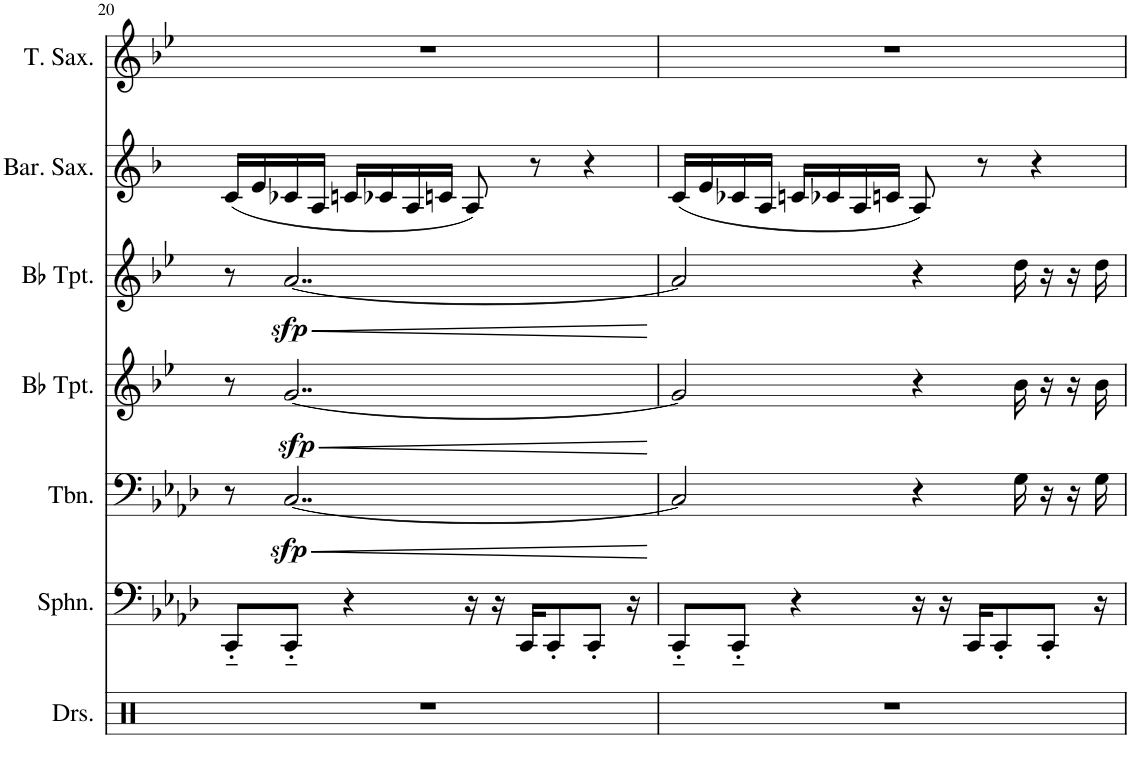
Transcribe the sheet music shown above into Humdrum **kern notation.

**kern	**kern	**kern	**dynam	**kern	**dynam	**kern	**dynam	**kern	**kern
*part7	*part6	*part5	*part5	*part4	*part4	*part3	*part3	*part2	*part1
*staff7	*staff6	*staff5	*staff5	*staff4	*staff4	*staff3	*staff3	*staff2	*staff1
*I"Drumset	*I"Sousaphone	*I"Trombone	*	*I"Bb Trumpet	*	*I"Bb Trumpet	*	*I"Baritone Saxophone	*I"Tenor Saxophone
*I'Drs.	*I'Sphn.	*I'Tbn.	*	*I'Bb Tpt.	*	*I'Bb Tpt.	*	*I'Bar. Sax.	*I'T. Sax.
!!LO:PB:g=z
*clefX	*clefF4	*clefF4	*	*clefG2	*	*clefG2	*	*clefG2	*clefG2
*	*	*	*	*Trd1c2	*	*Trd1c2	*	*Trd12c21	*Trd8c14
*k[]	*k[b-e-a-d-]	*k[b-e-a-d-]	*	*k[b-e-]	*	*k[b-e-]	*	*k[b-]	*k[b-e-]
*M4/4	*M4/4	*M4/4	*	*M4/4	*	*M4/4	*	*M4/4	*M4/4
=20	=20	=20	=20	=20	=20	=20	=20	=20	=20
1r	8CC'~/L	8r	.	8r	.	8r	.	(16c/LL	1r
.	.	.	.	.	.	.	.	16e/	.
!	!	!	!LO:HP:b	!	!LO:HP:b	!	!LO:HP:b	!	!
!	!	!	!LO:DY:n=1:b	!	!LO:DY:n=1:b	!	!LO:DY:n=1:b	!	!
.	8CC'~/J	[2..C/	< sfp	[2..g/	< sfp	[2..a/	< sfp	16c-X/	.
.	.	.	.	.	.	.	.	16A/JJ	.
.	4r	.	.	.	.	.	.	16cn/LL	.
.	.	.	.	.	.	.	.	16c-X/	.
.	.	.	.	.	.	.	.	16A/	.
.	.	.	.	.	.	.	.	16cn/JJ	.
.	16r	.	.	.	.	.	.	8A/)	.
.	16r	.	.	.	.	.	.	.	.
.	16CC/KL	.	.	.	.	.	.	8r	.
.	8CC'/	.	.	.	.	.	.	.	.
.	.	.	.	.	.	.	.	4r	.
.	8CC'/J	.	.	.	.	.	.	.	.
.	16r	.	.	.	.	.	.	.	.
.	.	.	[	.	[	.	[	.	.
=21	=21	=21	=21	=21	=21	=21	=21	=21	=21
1r	8CC'~/L	2C/]	.	2g/]	.	2a/]	.	(16c/LL	1r
.	.	.	.	.	.	.	.	16e/	.
.	8CC'~/J	.	.	.	.	.	.	16c-X/	.
.	.	.	.	.	.	.	.	16A/JJ	.
.	4r	.	.	.	.	.	.	16cn/LL	.
.	.	.	.	.	.	.	.	16c-X/	.
.	.	.	.	.	.	.	.	16A/	.
.	.	.	.	.	.	.	.	16cn/JJ	.
.	16r	4r	.	4r	.	4r	.	8A/)	.
.	16r	.	.	.	.	.	.	.	.
.	16CC/KL	.	.	.	.	.	.	8r	.
.	8CC'/	.	.	.	.	.	.	.	.
.	.	16G\	.	16b-\	.	16dd\	.	4r	.
.	8CC'/J	16r	.	16r	.	16r	.	.	.
.	.	16r	.	16r	.	16r	.	.	.
.	16r	16G\	.	16b-\	.	16dd\	.	.	.
=	=	=	=	=	=	=	=	=	=
*-	*-	*-	*-	*-	*-	*-	*-	*-	*-
